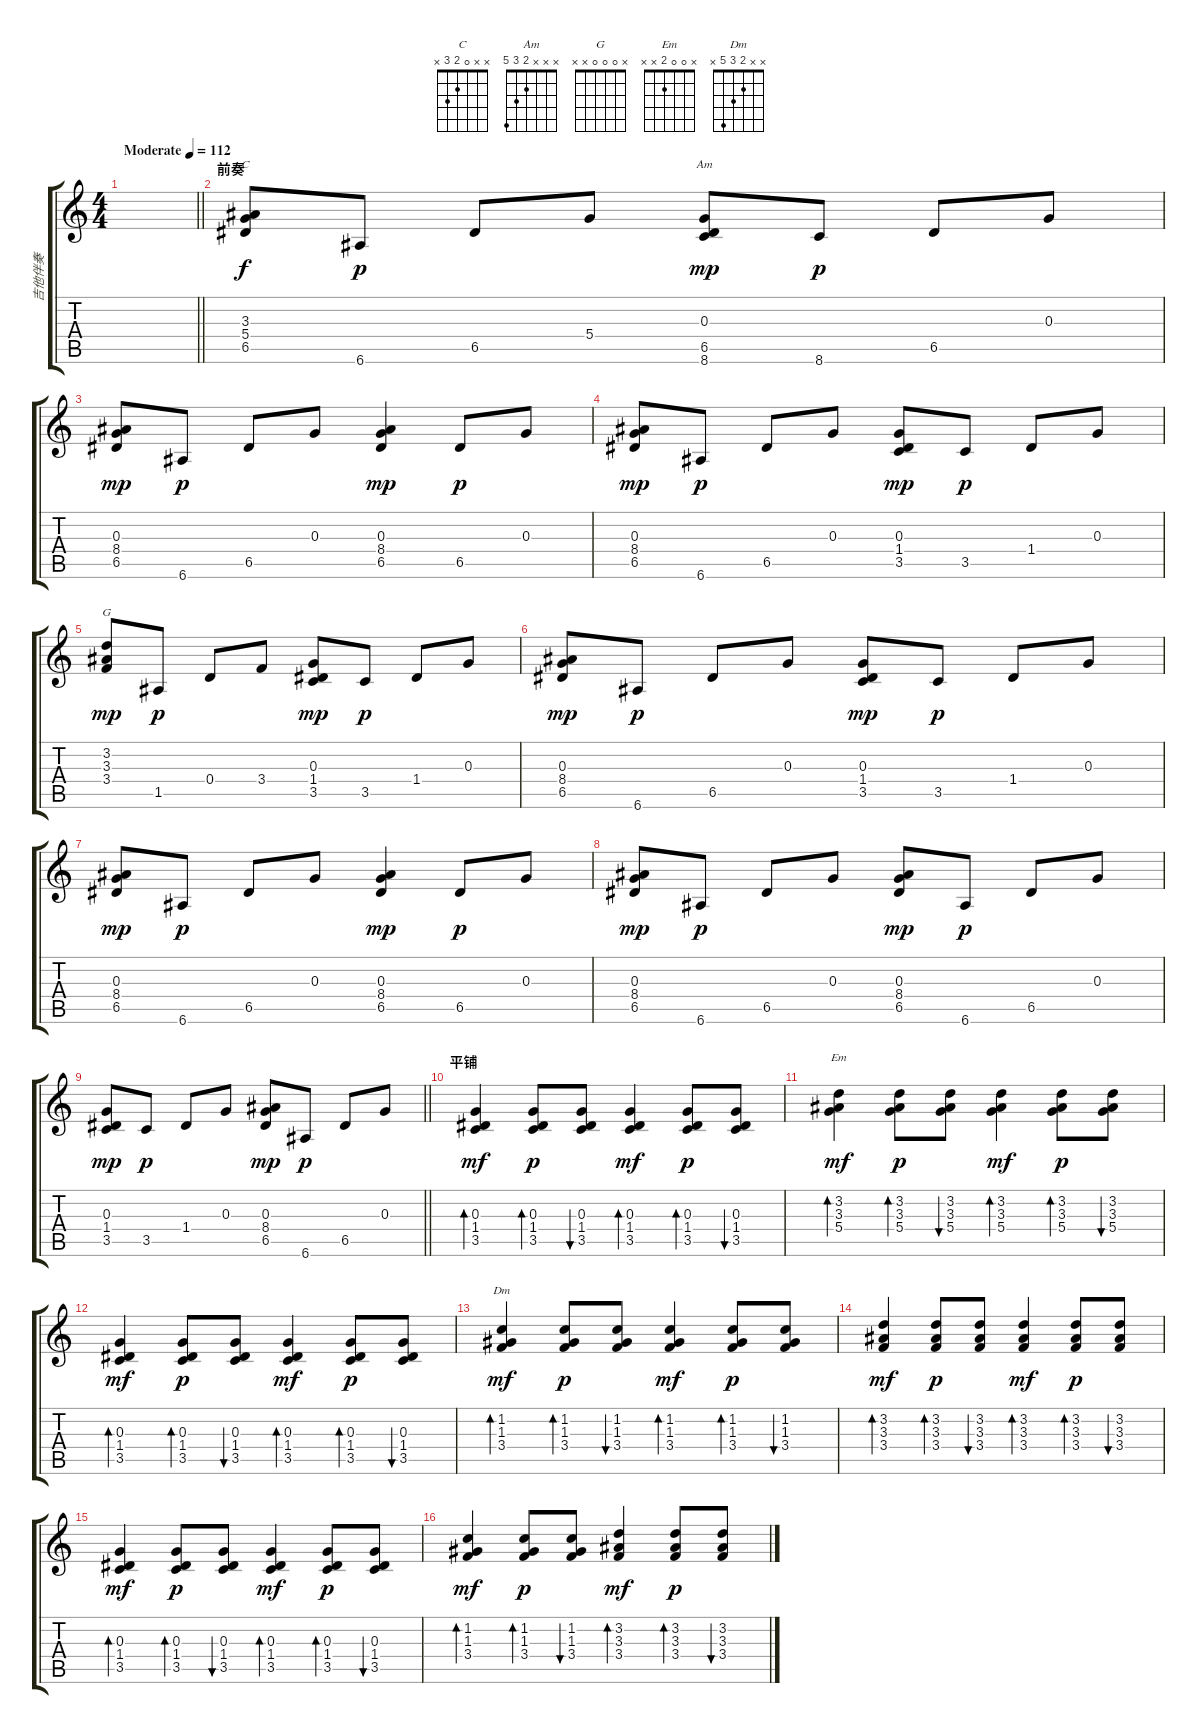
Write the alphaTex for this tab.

\track ("吉他伴奏" "吉他伴奏") {instrument acousticguitarsteel}
\staff {score tabs}
\tuning (E4 B3 G3 D3 A2 E2) {hide}
\chord ("C" x x 0 2 3 x)
\chord ("Am" x x x 2 3 5)
\chord ("G" x 0 0 0 x x)
\chord ("Em" x 0 0 2 x x)
\chord ("Dm" x x 2 3 5 x)
\ts (4 4)
\tempo (112 "Moderate")
\clef g2
\barLineRight lightlight
\ks c
|
\section ("" "前奏")
(3.3 5.4 6.5).8{ch "C"} 6.6.8{dy p} 6.5.8 5.4.8 (0.3 6.5 8.6).8{ch "Am" dy mp} 8.6.8{dy p} 6.5.8 0.3.8 |
(0.3 8.4 6.5).8{dy mp} 6.6.8{dy p} 6.5.8 0.3.8 (0.3 8.4 6.5).4{dy mp} 6.5.8{dy p} 0.3.8 |
(0.3 8.4 6.5).8{dy mp} 6.6.8{dy p} 6.5.8 0.3.8 (0.3 1.4 3.5).8{dy mp} 3.5.8{dy p} 1.4.8 0.3.8 |
(3.2 3.3 3.4).8{ch "G" dy mp} 1.5.8{dy p} 0.4.8 3.4.8 (0.3 1.4 3.5).8{dy mp} 3.5.8{dy p} 1.4.8 0.3.8 |
(0.3 8.4 6.5).8{dy mp} 6.6.8{dy p} 6.5.8 0.3.8 (0.3 1.4 3.5).8{dy mp} 3.5.8{dy p} 1.4.8 0.3.8 |
(0.3 8.4 6.5).8{dy mp} 6.6.8{dy p} 6.5.8 0.3.8 (0.3 8.4 6.5).4{dy mp} 6.5.8{dy p} 0.3.8 |
(0.3 8.4 6.5).8{dy mp} 6.6.8{dy p} 6.5.8 0.3.8 (0.3 8.4 6.5).8{dy mp} 6.6.8{dy p} 6.5.8 0.3.8 |
\barLineRight lightlight
(0.3 1.4 3.5).8{dy mp} 3.5.8{dy p} 1.4.8 0.3.8 (0.3 8.4 6.5).8{dy mp} 6.6.8{dy p} 6.5.8 0.3.8 |
\section ("" "平铺")
(0.3 1.4 3.5).4{bd 60 dy mf} (0.3 1.4 3.5).8{bd 60 dy p} (0.3 1.4 3.5).8{bu 60} (0.3 1.4 3.5).4{bd 60 dy mf} (0.3 1.4 3.5).8{bd 60 dy p} (0.3 1.4 3.5).8{bu 60} |
(3.2 3.3 5.4).4{bd 60 ch "Em" dy mf} (3.2 3.3 5.4).8{bd 60 dy p} (3.2 3.3 5.4).8{bu 60} (3.2 3.3 5.4).4{bd 60 dy mf} (3.2 3.3 5.4).8{bd 60 dy p} (3.2 3.3 5.4).8{bu 60} |
(0.3 1.4 3.5).4{bd 60 dy mf} (0.3 1.4 3.5).8{bd 60 dy p} (0.3 1.4 3.5).8{bu 60} (0.3 1.4 3.5).4{bd 60 dy mf} (0.3 1.4 3.5).8{bd 60 dy p} (0.3 1.4 3.5).8{bu 60} |
(1.2 1.3 3.4).4{bd 60 ch "Dm" dy mf} (1.2 1.3 3.4).8{bd 60 dy p} (1.2 1.3 3.4).8{bu 60} (1.2 1.3 3.4).4{bd 60 dy mf} (1.2 1.3 3.4).8{bd 60 dy p} (1.2 1.3 3.4).8{bu 60} |
(3.2 3.3 3.4).4{bd 60 dy mf} (3.2 3.3 3.4).8{bd 60 dy p} (3.2 3.3 3.4).8{bu 60} (3.2 3.3 3.4).4{bd 60 dy mf} (3.2 3.3 3.4).8{bd 60 dy p} (3.2 3.3 3.4).8{bu 60} |
(0.3 1.4 3.5).4{bd 60 dy mf} (0.3 1.4 3.5).8{bd 60 dy p} (0.3 1.4 3.5).8{bu 60} (0.3 1.4 3.5).4{bd 60 dy mf} (0.3 1.4 3.5).8{bd 60 dy p} (0.3 1.4 3.5).8{bu 60} |
(1.2 1.3 3.4).4{bd 60 dy mf} (1.2 1.3 3.4).8{bd 60 dy p} (1.2 1.3 3.4).8{bu 60} (3.2 3.3 3.4).4{bd 60 dy mf} (3.2 3.3 3.4).8{bd 60 dy p} (3.2 3.3 3.4).8{bu 60}
